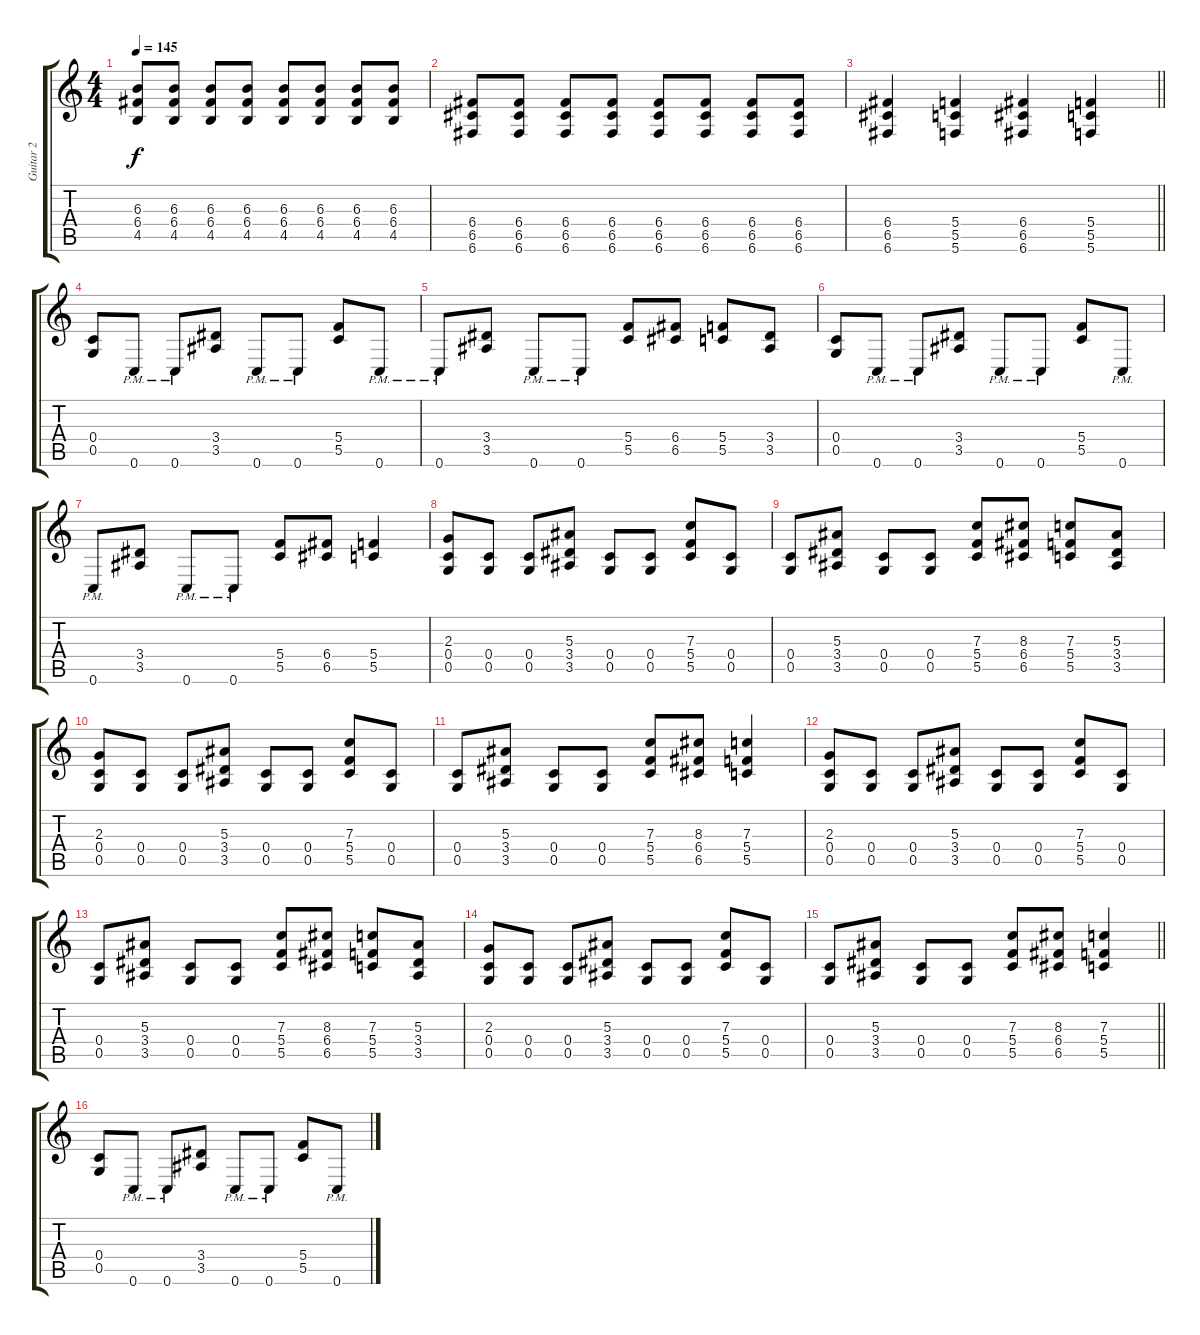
\track ("Guitar 2" "Guitar 2") {instrument distortionguitar}
\staff {score tabs}
\tuning (D4 A3 F3 C3 G2 C2) {hide}
\ts (4 4)
\tempo 145
\clef g2
\ks c
(6.3 6.4 4.5).8{dy f} (6.3 6.4 4.5).8 (6.3 6.4 4.5).8 (6.3 6.4 4.5).8 (6.3 6.4 4.5).8 (6.3 6.4 4.5).8 (6.3 6.4 4.5).8 (6.3 6.4 4.5).8 |
(6.4 6.5 6.6).8 (6.4 6.5 6.6).8 (6.4 6.5 6.6).8 (6.4 6.5 6.6).8 (6.4 6.5 6.6).8 (6.4 6.5 6.6).8 (6.4 6.5 6.6).8 (6.4 6.5 6.6).8 |
\barLineRight lightlight
(6.4 6.5 6.6).4 (5.4 5.5 5.6).4 (6.4 6.5 6.6).4 (5.4 5.5 5.6).4 |
(0.4 0.5).8 0.6{pm}.8 0.6{pm}.8 (3.4 3.5).8 0.6{pm}.8 0.6{pm}.8 (5.4 5.5).8 0.6{pm}.8 |
0.6{pm}.8 (3.4 3.5).8 0.6{pm}.8 0.6{pm}.8 (5.4 5.5).8 (6.4 6.5).8 (5.4 5.5).8 (3.4 3.5).8 |
(0.4 0.5).8 0.6{pm}.8 0.6{pm}.8 (3.4 3.5).8 0.6{pm}.8 0.6{pm}.8 (5.4 5.5).8 0.6{pm}.8 |
0.6{pm}.8 (3.4 3.5).8 0.6{pm}.8 0.6{pm}.8 (5.4 5.5).8 (6.4 6.5).8 (5.4 5.5).4 |
(2.3 0.4 0.5).8 (0.4 0.5).8 (0.4 0.5).8 (5.3 3.4 3.5).8 (0.4 0.5).8 (0.4 0.5).8 (7.3 5.4 5.5).8 (0.4 0.5).8 |
(0.4 0.5).8 (5.3 3.4 3.5).8 (0.4 0.5).8 (0.4 0.5).8 (7.3 5.4 5.5).8 (8.3 6.4 6.5).8 (7.3 5.4 5.5).8 (5.3 3.4 3.5).8 |
(2.3 0.4 0.5).8 (0.4 0.5).8 (0.4 0.5).8 (5.3 3.4 3.5).8 (0.4 0.5).8 (0.4 0.5).8 (7.3 5.4 5.5).8 (0.4 0.5).8 |
(0.4 0.5).8 (5.3 3.4 3.5).8 (0.4 0.5).8 (0.4 0.5).8 (7.3 5.4 5.5).8 (8.3 6.4 6.5).8 (7.3 5.4 5.5).4 |
(2.3 0.4 0.5).8 (0.4 0.5).8 (0.4 0.5).8 (5.3 3.4 3.5).8 (0.4 0.5).8 (0.4 0.5).8 (7.3 5.4 5.5).8 (0.4 0.5).8 |
(0.4 0.5).8 (5.3 3.4 3.5).8 (0.4 0.5).8 (0.4 0.5).8 (7.3 5.4 5.5).8 (8.3 6.4 6.5).8 (7.3 5.4 5.5).8 (5.3 3.4 3.5).8 |
(2.3 0.4 0.5).8 (0.4 0.5).8 (0.4 0.5).8 (5.3 3.4 3.5).8 (0.4 0.5).8 (0.4 0.5).8 (7.3 5.4 5.5).8 (0.4 0.5).8 |
\barLineRight lightlight
(0.4 0.5).8 (5.3 3.4 3.5).8 (0.4 0.5).8 (0.4 0.5).8 (7.3 5.4 5.5).8 (8.3 6.4 6.5).8 (7.3 5.4 5.5).4 |
(0.4 0.5).8 0.6{pm}.8 0.6{pm}.8 (3.4 3.5).8 0.6{pm}.8 0.6{pm}.8 (5.4 5.5).8 0.6{pm}.8
